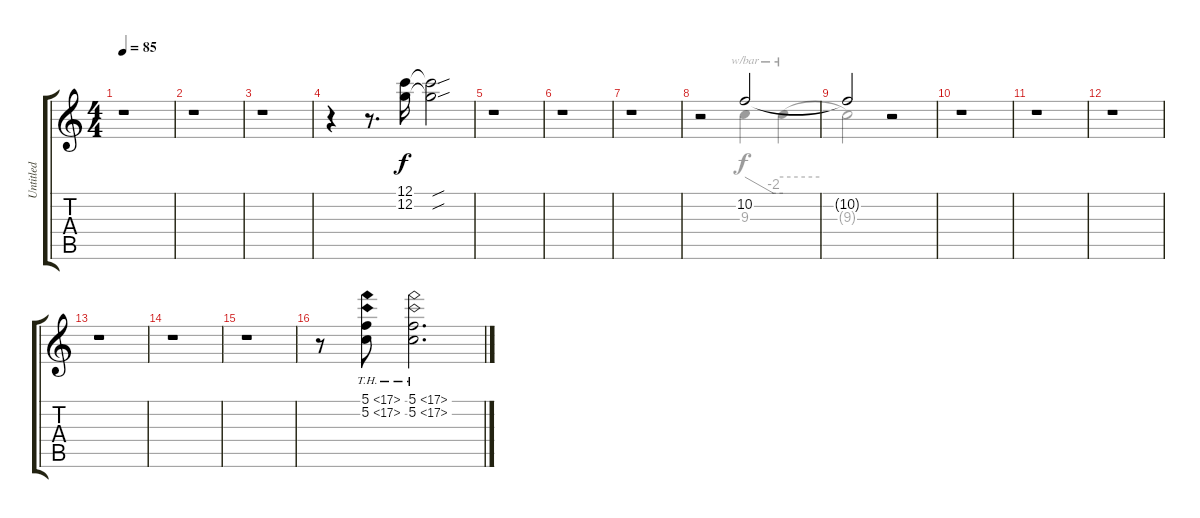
\track ("Untitled" "Untitled") {instrument distortionguitar}
\staff {score tabs}
\tuning (C4 G3 Eb3 Bb2 F2 C2) {hide}
\voice
\ts (4 4)
\tempo 85
\clef g2
\ks c
r.1{dy f} |
r.1 |
r.1 |
r.4 r.8{d} (12.1 12.2).16 (12.1{sou t} 12.2{sou t}).2 |
r.1 |
r.1 |
r.1 |
r.2 10.2.2 |
10.2{t}.2 r.2 |
r.1 |
r.1 |
r.1 |
r.1 |
r.1 |
r.1 |
r.8 (5.1{th 12} 5.2{th 12}).8 (5.1{th 12} 5.2{th 12}).2{d}
\voice
\clef g2
\ottava regular
\simile none
\ks c
|
|
|
|
|
|
|
r.2 9.3.4{tbe (custom default 0 0 45 -8 60 -8)} 9.3{t}.4{tbe (hold default 0 0 60 0)} |
9.3{t}.2 r.2 |
|
|
|
|
|
|
